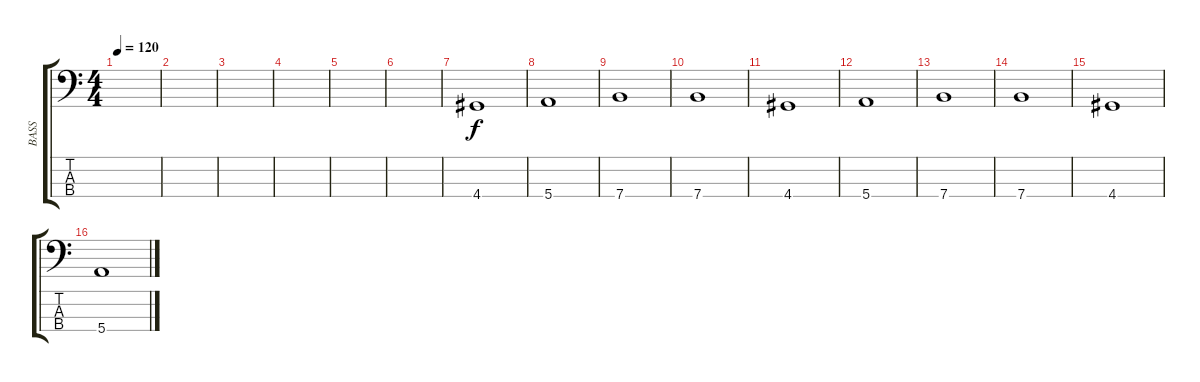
\track ("BASS" "BASS") {instrument electricbassfinger}
\staff {score tabs}
\tuning (G2 D2 A1 E1) {hide}
\ts (4 4)
\tempo 120
\clef f4
\ks c
|
|
|
|
|
|
4.4.1 |
5.4.1 |
7.4.1 |
7.4.1 |
4.4.1 |
5.4.1 |
7.4.1 |
7.4.1 |
4.4.1 |
5.4.1
